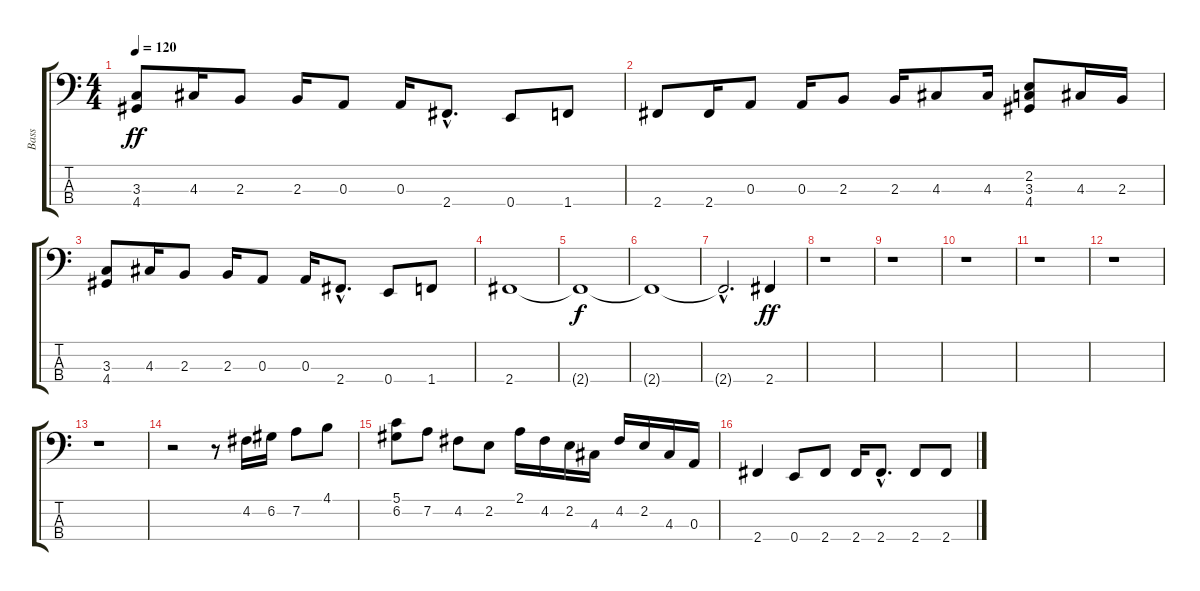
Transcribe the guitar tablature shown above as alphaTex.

\track ("Bass" "Bass") {instrument electricbasspick}
\staff {score tabs}
\tuning (G2 D2 A1 E1) {hide}
\ts (4 4)
\tempo 120
\clef f4
\ks c
(3.3 4.4).8{dy ff} 4.3.16 2.3.8 2.3.16 0.3.8 0.3.16 2.4{hac}.8{d} 0.4.8 1.4.8 |
2.4.8 2.4.16 0.3.8 0.3.16 2.3.8 2.3.16 4.3.8 4.3.16 (2.2 3.3 4.4).8 4.3.16 2.3.16 |
(3.3 4.4).8 4.3.16 2.3.8 2.3.16 0.3.8 0.3.16 2.4{hac}.8{d} 0.4.8 1.4.8 |
2.4.1 |
2.4{t}.1{dy f} |
2.4{t}.1 |
2.4{hac t}.2{d} 2.4.4{dy ff} |
r.1 |
r.1 |
r.1 |
r.1 |
r.1 |
r.1 |
r.2 r.8 4.2.16 6.2.16 7.2.8 4.1.8 |
(5.1 6.2).8 7.2.8 4.2.8 2.2.8 2.1.16 4.2.16 2.2.16 4.3.16 4.2.16 2.2.16 4.3.16 0.3.16 |
2.4.4 0.4.8 2.4.8 2.4.16 2.4{hac}.8{d} 2.4.8 2.4.8
